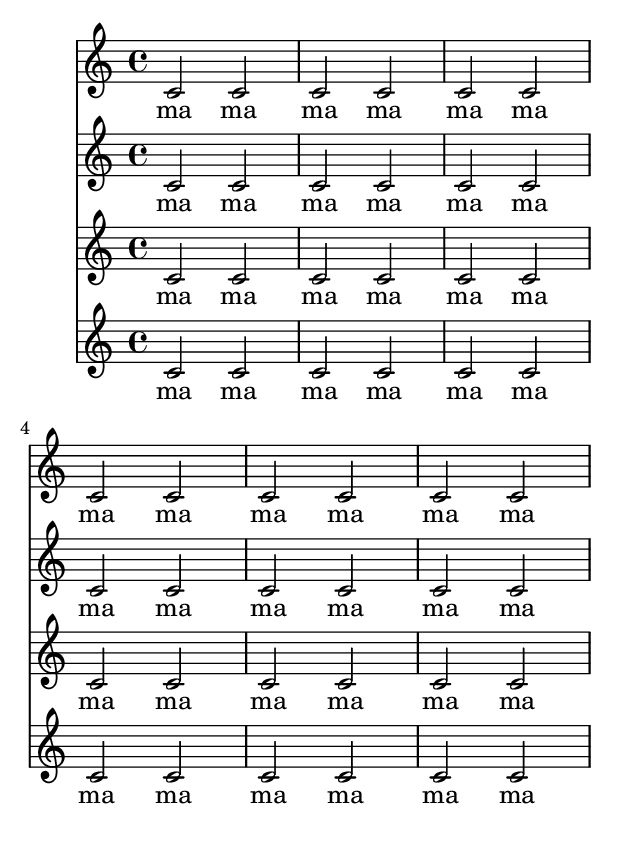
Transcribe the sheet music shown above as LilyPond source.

\version "2.16.0"

\header {
  texidoc = "The page breaking algorithm can handle clefs combined
with lyrics.  That is, the Y-extent approximations are a little more
accurate than just using bounding boxes.  In particular, everything
should fit on one page here."
}

#(set-default-paper-size "a6")

Melody = \relative c' {
  c2 c | c c | c c | \break
  c2 c | c c | c c
}
Words = \lyricmode{
  ma ma ma ma ma ma
  ma ma ma ma ma ma
}
\book {
  \score {
    <<
      \new Staff{\Melody}
      \addlyrics{\Words}
      \new Staff{\Melody}
      \addlyrics{\Words}
      \new Staff{\Melody}
      \addlyrics{\Words}
      \new Staff{\Melody}
      \addlyrics{\Words}
    >>
  }
}
